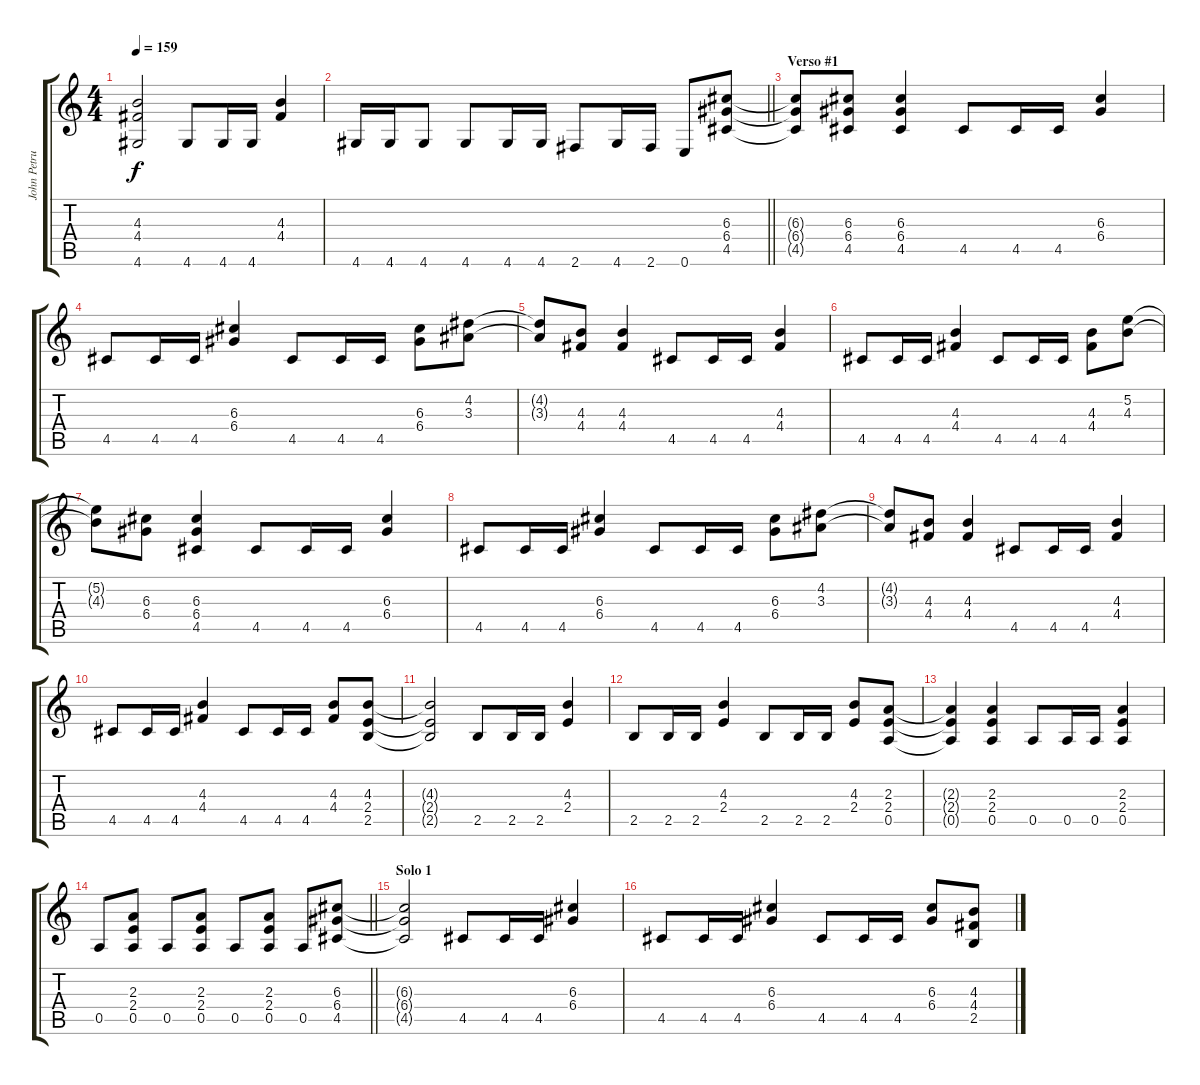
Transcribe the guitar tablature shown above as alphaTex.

\track ("John Petrucci Lead" "John Petru") {instrument distortionguitar}
\staff {score tabs}
\tuning (E4 B3 G3 D3 A2 E2) {hide}
\ts (4 4)
\tempo 159
\clef g2
\ks c
(4.3{t} 4.4{t} 4.6{t}).2{dy f} 4.6.8 4.6.16 4.6.16 (4.3 4.4).4 |
\barLineRight lightlight
4.6.16 4.6.16 4.6.8 4.6.8 4.6.16 4.6.16 2.6.8 4.6.16 2.6.16 0.6.8 (6.3 6.4 4.5).8 |
\section ("" "Verso #1")
(6.3{t} 6.4{t} 4.5{t}).8 (6.3 6.4 4.5).8 (6.3 6.4 4.5).4 4.5.8 4.5.16 4.5.16 (6.3 6.4).4 |
4.5.8 4.5.16 4.5.16 (6.3 6.4).4 4.5.8 4.5.16 4.5.16 (6.3 6.4).8 (4.2 3.3).8 |
(4.2{t} 3.3{t}).8 (4.3 4.4).8 (4.3 4.4).4 4.5.8 4.5.16 4.5.16 (4.3 4.4).4 |
4.5.8 4.5.16 4.5.16 (4.3 4.4).4 4.5.8 4.5.16 4.5.16 (4.3 4.4).8 (5.2 4.3).8 |
(5.2{t} 4.3{t}).8 (6.3 6.4).8 (6.3 6.4 4.5).4 4.5.8 4.5.16 4.5.16 (6.3 6.4).4 |
4.5.8 4.5.16 4.5.16 (6.3 6.4).4 4.5.8 4.5.16 4.5.16 (6.3 6.4).8 (4.2 3.3).8 |
(4.2{t} 3.3{t}).8 (4.3 4.4).8 (4.3 4.4).4 4.5.8 4.5.16 4.5.16 (4.3 4.4).4 |
4.5.8 4.5.16 4.5.16 (4.3 4.4).4 4.5.8 4.5.16 4.5.16 (4.3 4.4).8 (4.3 2.4 2.5).8 |
(4.3{t} 2.4{t} 2.5{t}).2 2.5.8 2.5.16 2.5.16 (4.3 2.4).4 |
2.5.8 2.5.16 2.5.16 (4.3 2.4).4 2.5.8 2.5.16 2.5.16 (4.3 2.4).8 (2.3 2.4 0.5).8 |
(2.3{t} 2.4{t} 0.5{t}).4 (2.3 2.4 0.5).4 0.5.8 0.5.16 0.5.16 (2.3 2.4 0.5).4 |
\barLineRight lightlight
0.5.8 (2.3 2.4 0.5).8 0.5.8 (2.3 2.4 0.5).8 0.5.8 (2.3 2.4 0.5).8 0.5.8 (6.3 6.4 4.5).8 |
\section ("" "Solo 1")
(6.3{t} 6.4{t} 4.5{t}).2 4.5.8 4.5.16 4.5.16 (6.3 6.4).4 |
4.5.8 4.5.16 4.5.16 (6.3 6.4).4 4.5.8 4.5.16 4.5.16 (6.3 6.4).8 (4.3 4.4 2.5).8
